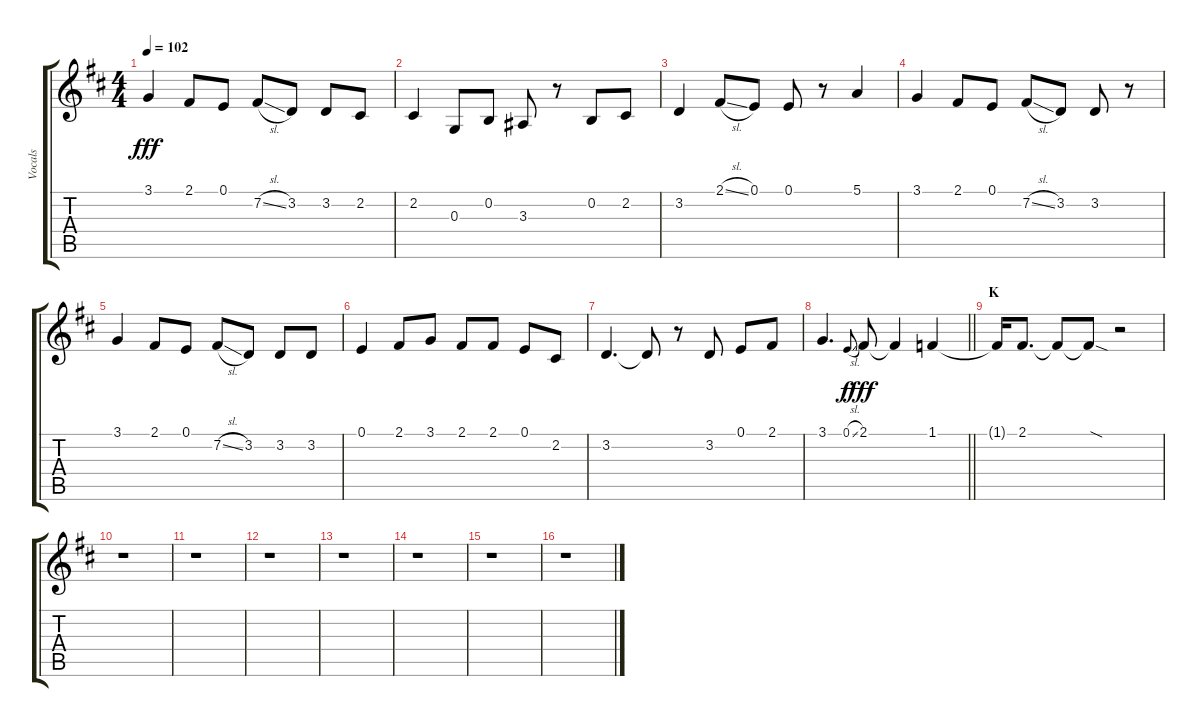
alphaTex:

\track ("Vocals" "Vocals") {instrument voiceoohs}
\staff {score tabs}
\tuning (E4 B3 G3 D3 A2 E2) {hide}
\ts (4 4)
\tempo 102
\clef g2
\ks d
3.1.4{dy fff} 2.1.8 0.1.8 7.2{sl}.8 3.2.8 3.2.8 2.2.8 |
2.2.4 0.3.8 0.2.8 3.3.8 r.8 0.2.8 2.2.8 |
3.2.4 2.1{sl}.8 0.1.8 0.1.8 r.8 5.1.4 |
3.1.4 2.1.8 0.1.8 7.2{sl}.8 3.2.8 3.2.8 r.8 |
3.1.4 2.1.8 0.1.8 7.2{sl}.8 3.2.8 3.2.8 3.2.8 |
0.1.4 2.1.8 3.1.8 2.1.8 2.1.8 0.1.8 2.2.8 |
3.2.4{d} 3.2{t}.8 r.8 3.2.8 0.1.8 2.1.8 |
\barLineRight lightlight
3.1.4{d} 0.1{sl}.8{gr onbeat dy f} 2.1.8{dy fff} 2.1{t}.4 1.1.4 |
\section ("" "K")
1.1{t}.16 2.1.8{d} 2.1{t}.8 2.1{sod t}.8 r.2 |
r.1 |
r.1 |
r.1 |
r.1 |
r.1 |
r.1 |
r.1
